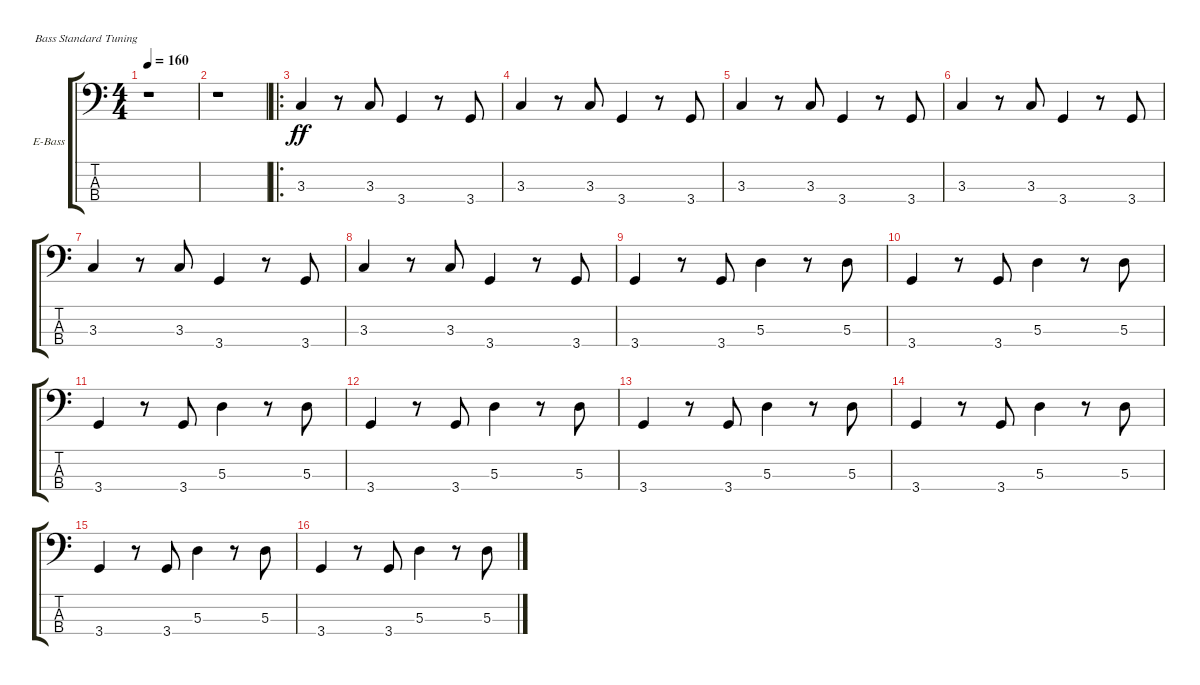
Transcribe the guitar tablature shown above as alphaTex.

\defaultSystemsLayout 4
\bracketExtendMode groupsimilarinstruments
\firstSystemTrackNameOrientation horizontal
\otherSystemsTrackNameOrientation horizontal
\track ("Electric Bass" "E-Bass") {instrument electricbassfinger}
\staff {score tabs}
\tuning (G2 D2 A1 E1)
\ts (4 4)
\tempo 160
\clef f4
\ks c
r.1{dy ff instrument electricbassfinger} |
r.1 |
\ro
3.3.4 r.8 3.3.8 3.4.4 r.8 3.4.8 |
3.3.4 r.8 3.3.8 3.4.4 r.8 3.4.8 |
3.3.4 r.8 3.3.8 3.4.4 r.8 3.4.8 |
3.3.4 r.8 3.3.8 3.4.4 r.8 3.4.8 |
3.3.4 r.8 3.3.8 3.4.4 r.8 3.4.8 |
3.3.4 r.8 3.3.8 3.4.4 r.8 3.4.8 |
3.4.4 r.8 3.4.8 5.3.4 r.8 5.3.8 |
3.4.4 r.8 3.4.8 5.3.4 r.8 5.3.8 |
3.4.4 r.8 3.4.8 5.3.4 r.8 5.3.8 |
3.4.4 r.8 3.4.8 5.3.4 r.8 5.3.8 |
3.4.4 r.8 3.4.8 5.3.4 r.8 5.3.8 |
3.4.4 r.8 3.4.8 5.3.4 r.8 5.3.8 |
3.4.4 r.8 3.4.8 5.3.4 r.8 5.3.8 |
3.4.4 r.8 3.4.8 5.3.4 r.8 5.3.8
